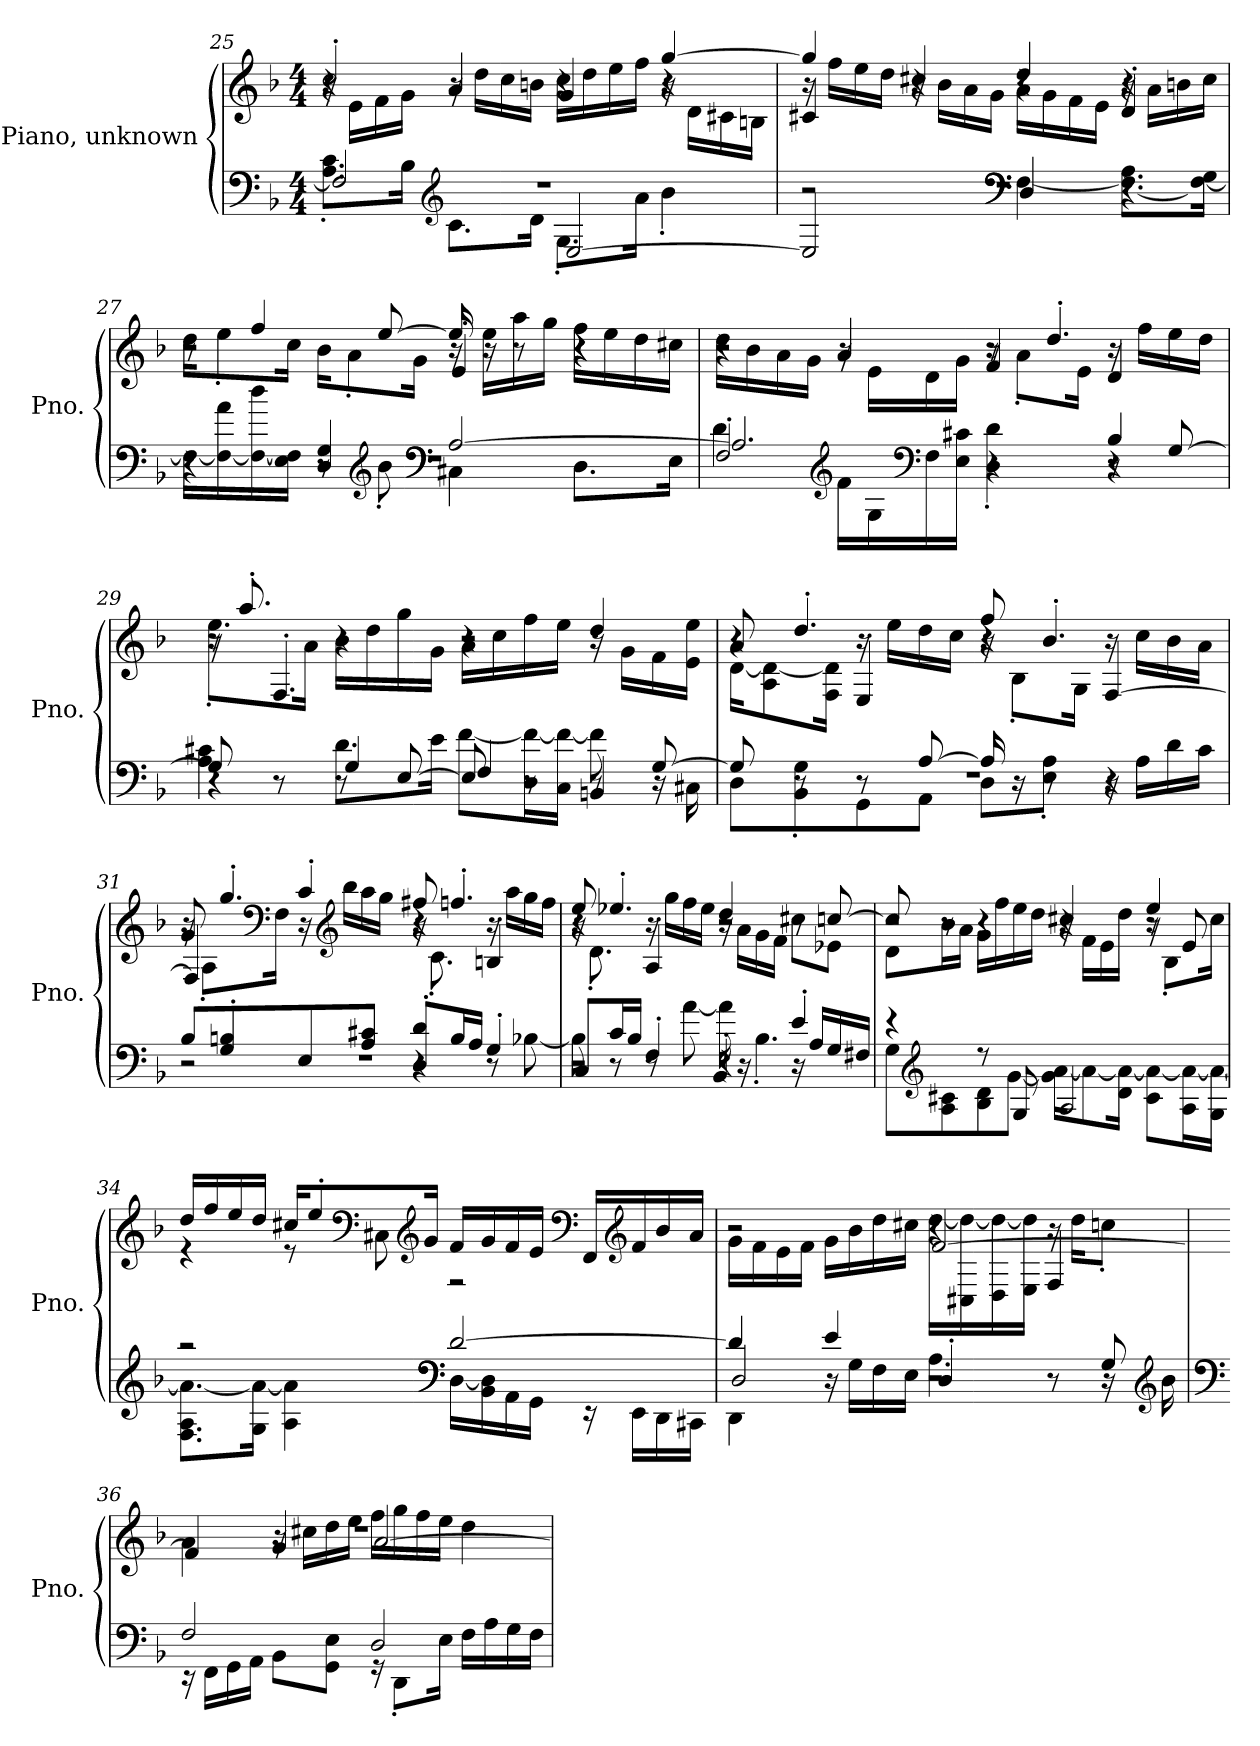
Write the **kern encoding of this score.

**kern	**kern
*part1	*part1
*staff2	*staff1
*I"Piano, unknown	*
*I'Pno.	*
*clefF4	*clefG2
*k[b-]	*k[b-]
*M4/4	*M4/4
=25	=25
*^	*^
*	*^	*	*^
1r	8.A\' 8.c\'L	2F/]	2cc'/	16r	4r
.	.	.	.	16e\LL	.
.	.	.	.	16f\	.
.	16B-\Jk	.	.	16g\JJ	.
*clefG2	*	*	*	*	*
.	8.c\L	.	.	16r	4a/
.	.	.	.	16dd\LL	.
.	.	.	.	16cc\	.
.	16d\Jk	.	.	16bn\JJ	.
.	8.G'\L	[2E/	4r	16cc\LL	4g/
.	.	.	.	16dd\	.
.	.	.	.	16ee\	.
.	16a\Jk	.	.	16ff\JJ	.
.	4b-'\	.	[4gg/	16r	4r
.	.	.	.	16d\LL	.
.	.	.	.	16c#X\	.
.	.	.	.	16Bn\JJ	.
!!LO:LB:g=z	!!	!!
=26	=26	=26	=26	=26	=26
1r	2r	2E/]	4gg/]	16r	4c#X/
.	.	.	.	16ff\LL	.
.	.	.	.	16ee\	.
.	.	.	.	16dd\JJ	.
.	.	.	4cc#X/	16r	4r
.	.	.	.	16b-\LL	.
.	.	.	.	16a\	.
.	.	.	.	16g\JJ	.
*clefF4	*	*	*	*	*
.	[4F\	4D/	4dd/	16a\LL	4r
.	.	.	.	16g\	.
.	.	.	.	16f\	.
.	.	.	.	16e\JJ	.
.	8.F\_ 8.A\L	4r	4r	16r	4d'/
.	.	.	.	16a\LL	.
.	.	.	.	16bn\	.
.	16F\_ 16G\Jk	.	.	16cc#\JJ	.
=27	=27	=27	=27	=27	=27
1r	16F\LL_	4r	8r	16dd\KL	2r
.	16F\_ 16a\	.	.	8ee'\	.
.	16F\_ 16dd\	.	4ff/	.	.
.	16E\ 16F\]JJ	.	.	16cc\Jk	.
.	8r	4D/ 4G/	.	16b-\KL	.
.	.	.	.	8a'\	.
*clefG2	*	*	*	*	*
.	8b-'\	.	[8ee/	.	.
.	.	.	.	16g\Jk	.
*clefF4	*	*	*	*	*
.	4C#X\	[2A/	16ee/]	16r	4e'/
.	.	.	16r	16ee\LL	.
.	.	.	8r	16aa\	.
.	.	.	.	16gg\JJ	.
.	8.D\L	.	4r	16ff\LL	4r
.	.	.	.	16ee\	.
.	.	.	.	16dd\	.
.	16E\Jk	.	.	16cc#X\JJ	.
!!LO:LB:g=z	!!	!!
=28	=28	=28	=28	=28	=28
2F'/	4d\	2.A/]	2r	16dd\LL	4r
.	.	.	.	16b-\	.
.	.	.	.	16a\	.
.	.	.	.	16g\JJ	.
*clefG2	*	*	*	*	*
.	16f\LL	.	.	16r	4a/
.	16G\	.	.	16e\LL	.
*clefF4	*	*	*	*	*
.	16F\	.	.	16d\	.
.	16E\ 16c#X\JJ	.	.	16g\JJ	.
4r	4D\' 4d\'	.	8r	16r	4f/
.	.	.	.	8a'\L	.
.	.	.	4.dd'/	.	.
.	.	.	.	16e\Jk	.
8r	4r	4B-/	.	16r	4d/
.	.	.	.	16ff\LL	.
[8G/	.	.	.	16ee\	.
.	.	.	.	16dd\JJ	.
=29	=29	=29	=29	=29	=29
8G/]	4A\ 4c#X\	4r	16r	8.ee'\L	8r
.	.	.	8.aa'/	.	.
8r	.	.	.	.	4.F'/
.	.	.	.	16a\Jk	.
8r	8.d\L	4G/	4r	16b-\LL	.
.	.	.	.	16dd\	.
[8E/	.	.	.	16gg\	.
.	16e\Jk	.	.	16g\JJ	.
8E/]	[8f\L	4F/	4r	16a\LL	2r
.	.	.	.	16cc\	.
8r	16D\ 16f\_L	.	.	16ff\	.
.	16C\ 16f\_JJ	.	.	16ee\JJ	.
4BBn/	8f\]	8r	4dd/	16r	.
.	.	.	.	16g\LL	.
.	16r	[8G/	.	16f\	.
.	16C#X\	.	.	16e\ 16ee\JJ	.
!!LO:LB:g=z	!!	!!
=30	=30	=30	=30	=30	=30
1r	8D\L	8G/]	8a/	[16d\KL	4r
.	.	.	.	8A\ 8d\_	.
.	8BB-\' 8G\'	8r	4.dd'/	.	.
.	.	.	.	16F\ 16d\]Jk	.
.	8GG\	8r	.	16r	4E'/
.	.	.	.	16ee\LL	.
.	8AA\J	[8A/	.	16dd\	.
.	.	.	.	16cc\JJ	.
.	8D\L	16A/]	8ff/	16r	4r
.	.	16r	.	8B-'\L	.
.	8E\' 8A\'J	8r	4.b-'/	.	.
.	.	.	.	16G\Jk	.
.	16r	4r	.	16r	[4F/
.	16A\LL	.	.	16cc\LL	.
.	16d\	.	.	16b-\	.
.	16c\JJ	.	.	16a\JJ	.
=31	=31	=31	=31	=31	=31
1r	2r	8B-/L	8g/	16r	4F/]
.	.	.	.	8A'\L	.
.	.	8G/' 8Bn/'	4.gg'/	.	.
*	*	*	*clefF4	*	*
.	.	.	.	16F\Jk	.
.	.	8E/	.	16r	4c'/
*	*	*	*clefG2	*	*
.	.	.	.	16bb-\LL	.
.	.	8A/ 8c#X/J	.	16aa\	.
.	.	.	.	16gg\JJ	.
.	4r	8D/' 8d/'L	8ff#X/	16r	4r
.	.	.	.	8.c'\	.
.	.	16B/L	4.ffn'/	.	.
.	.	16A/JJ	.	.	.
.	8r	4G'/	.	16r	4Bn'/
.	.	.	.	16aa\LL	.
.	[8B-X\	.	.	16gg\	.
.	.	.	.	16ff\JJ	.
!!LO:LB:g=z	!!	!!
=32	=32	=32	=32	=32	=32
2r	8B-\]	8C/L	8ee/	16r	4r
.	.	.	.	8.d'\	.
.	8r	16c/L	4.ee-X'/	.	.
.	.	16B-/JJ	.	.	.
.	8r	4F'/	.	16r	4A'/
.	.	.	.	16gg\LL	.
.	[8a\	.	.	16ff\	.
.	.	.	.	16ee-\JJ	.
4r	16a\]	4BB-'/	4dd/	16r	2r
.	16r	.	.	16a\LL	.
.	4.B-'\	.	.	16g\	.
.	.	.	.	16f\JJ	.
4e'/	.	16r	8r	8cc#X\L	.
.	.	16A/LL	.	.	.
.	.	16G/	[8ccn/	8e-X\J	.
.	.	16F#X/JJ	.	.	.
*	*v	*v	*	*	*
=33	=33	=33	=33	=33
4r	8G\L	8cc/]	8d\L	2r
*clefG2	*	*	*	*
.	8A\ 8c#X\	8r	16b-\L	.
.	.	.	16a\JJ	.
8r	8B-\ 8d\	4r	16g\LL	.
.	.	.	16ff\	.
8G/	[8g\J	.	16ee\	.
.	.	.	16dd\JJ	.
2A/	16g\] [16a\KL	4cc#X/	16r	4r
.	8a\_	.	16f\LL	.
.	.	.	16e\	.
.	16d\ 16a\_Jk	.	16dd\JJ	.
.	8c#\ 8a\_L	4ee/	16r	8r
.	.	.	8B-'\L	.
.	16A\ 16a\_L	.	.	8e/
.	16G\ 16a\_JJ	.	16cc#\Jk	.
*	*	*	*v	*v
!!LO:LB:g=z
=34	=34	=34	=34
2r	8.F\ 8.A\ 8.a\_L	16dd/LL	4r
.	.	16ff/	.
.	.	16ee/	.
.	16G\ 16a\_Jk	16dd/JJ	.
.	4A\ 4a\]	16cc#X/KL	8r
.	.	8ee'/	.
*	*	*clefF4	*
.	.	.	8C#X\
*	*	*clefG2	*
.	.	16g/Jk	.
*clefF4	*	*	*
[2d/	[16D\LL	16f/LL	2r
.	16BB-\ 16D\]	16g/	.
.	16AA\	16f/	.
.	16GG\JJ	16e/JJ	.
*	*	*clefF4	*
.	16r	16FF/LL	.
*	*	*clefG2	*
.	16EE\LL	16f/	.
.	16DD\	16b-/	.
.	16CC#X\JJ	16a/JJ	.
!!LO:PB:g=z
=35	=35	=35	=35
*	*^	*	*^
4d/]	4DD\	2D/	2r	16g\LL	2r
.	.	.	.	16f\	.
.	.	.	.	16e\	.
.	.	.	.	16f\JJ	.
4e/	16r	.	.	16g\LL	.
.	16G\LL	.	.	16b-\	.
.	16F\	.	.	16dd\	.
.	16E\JJ	.	.	16cc#X\JJ	.
2r	4.A\	4D'/	4r	[16dd\LL	[2f/
.	.	.	.	16C#X\ 16dd\_	.
.	.	.	.	16D\ 16dd\_	.
.	.	.	.	16E\ 16dd\]JJ	.
.	.	8r	4F/	16r	.
.	.	.	.	16dd\KL	.
.	16r	8G/	.	8ccn'\J	.
*clefG2	*	*	*	*	*
.	16b-\	.	.	.	.
*v	*v	*v	*	*	*
=36	=36	=36	=36
*clefF4	*	*	*
*^	*	*	*
2F/	16r	1r	4a\	4f/]
.	16FF\LL	.	.	.
.	16GG\	.	.	.
.	16AA\JJ	.	.	.
.	8BB-\L	.	16r	4g/
.	.	.	16cc#X\LL	.
.	8GG\ 8E\J	.	16dd\	.
.	.	.	16ee\JJ	.
2D/	16r	.	16ff\LL	[2a/
.	8DD'\L	.	16gg\	.
.	.	.	16ff\	.
.	16E\Jk	.	16ee\JJ	.
.	16F\LL	.	4dd\	.
.	16A\	.	.	.
.	16G\	.	.	.
.	16F\JJ	.	.	.
*v	*v	*	*	*
*	*v	*v	*v
=	=
*-	*-
